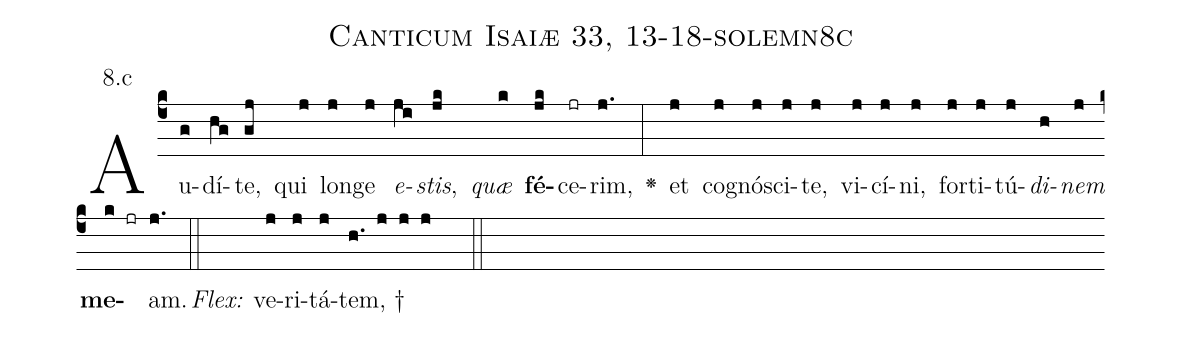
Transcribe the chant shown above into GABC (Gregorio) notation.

name: Canticum Isaiæ 33, 13-18-solemn8c;
annotation: 8.c;
%%
(c4)Au(g)dí(hg)te,(gj) qui(j) lon(j)ge(j) <i>e</i>(ji)<i>stis</i>,(jk) <i>quæ</i>(k) <b>fé</b>(jk)ce(jr)rim,(j.) <v>\greheightstar</v>(:) et(j) co(j)gnó(j)sci(j)te,(j) vi(j)cí(j)ni,(j) for(j)ti(j)tú(j)<i>di</i>(h)<i>nem</i>(j) <b>me</b>(k jr)am.(j.) (::)
<i>Flex:</i>()  ve(j)ri(j)tá(j)tem, †(h. j j j  ::)

%E(j) u(j) o(h) u(j) a(k) e.(j.) (::)
